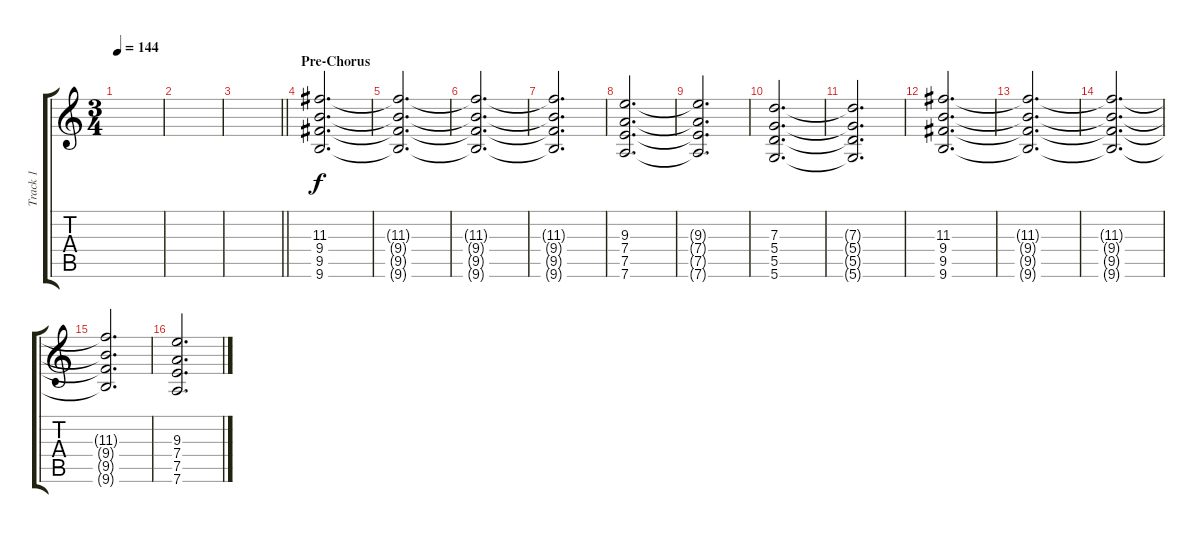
\track ("Track 1" "Track 1") {instrument overdrivenguitar}
\staff {score tabs}
\tuning (E4 B3 G3 D3 A2 D2) {hide}
\ts (3 4)
\tempo 144
\clef g2
\ks c
|
|
\barLineRight lightlight
|
\section ("" "Pre-Chorus")
(11.3 9.4 9.5 9.6).2{d instrument electricguitarjazz} |
(11.3{t} 9.4{t} 9.5{t} 9.6{t}).2{d} |
(11.3{t} 9.4{t} 9.5{t} 9.6{t}).2{d} |
(11.3{t} 9.4{t} 9.5{t} 9.6{t}).2{d} |
(9.3 7.4 7.5 7.6).2{d} |
(9.3{t} 7.4{t} 7.5{t} 7.6{t}).2{d} |
(7.3 5.4 5.5 5.6).2{d} |
(7.3{t} 5.4{t} 5.5{t} 5.6{t}).2{d} |
(11.3 9.4 9.5 9.6).2{d} |
(11.3{t} 9.4{t} 9.5{t} 9.6{t}).2{d} |
(11.3{t} 9.4{t} 9.5{t} 9.6{t}).2{d} |
(11.3{t} 9.4{t} 9.5{t} 9.6{t}).2{d} |
(9.3 7.4 7.5 7.6).2{d}
